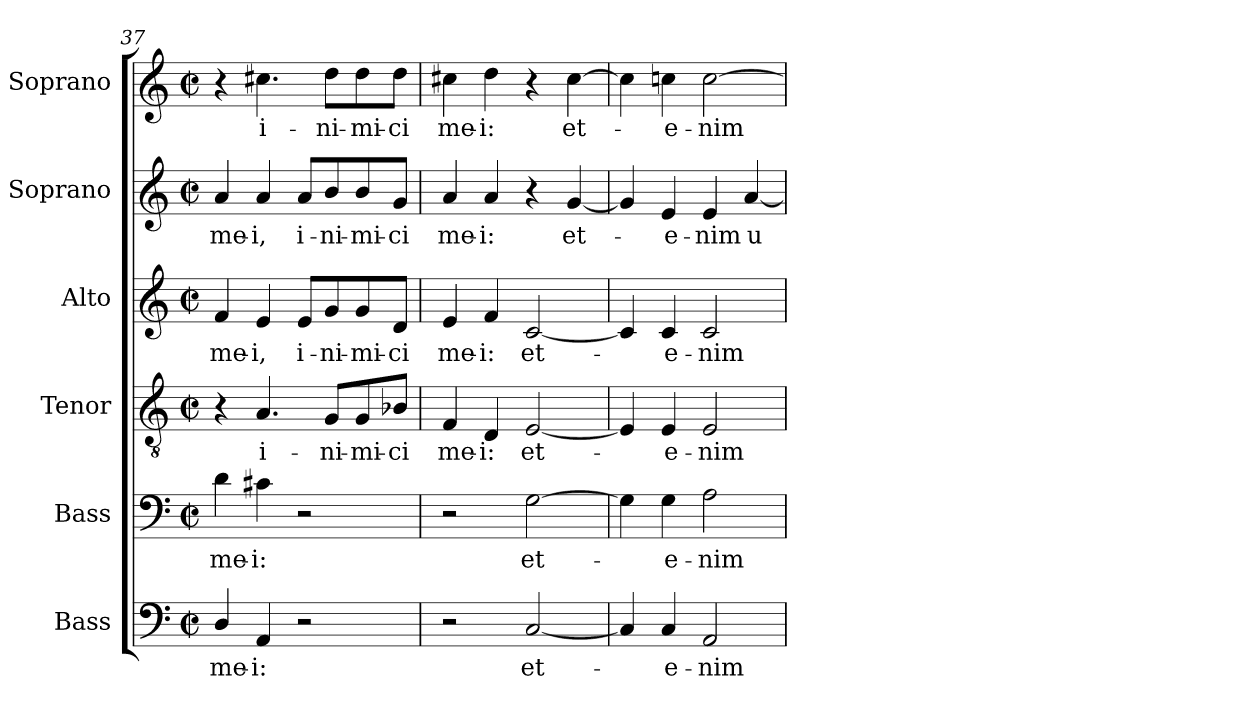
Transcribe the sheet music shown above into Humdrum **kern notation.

**kern	**text	**kern	**text	**kern	**text	**kern	**text	**kern	**text	**kern	**text
*part6	*part6	*part5	*part5	*part4	*part4	*part3	*part3	*part2	*part2	*part1	*part1
*staff6	*staff6	*staff5	*staff5	*staff4	*staff4	*staff3	*staff3	*staff2	*staff2	*staff1	*staff1
*I"Bass	*	*I"Bass	*	*I"Tenor	*	*I"Alto	*	*I"Soprano	*	*I"Soprano	*
*	*	*	*	*I'Tenor	*	*I'Alto	*	*	*	*	*
*clefF4	*	*clefF4	*	*clefGv2	*	*clefG2	*	*clefG2	*	*clefG2	*
*	*	*	*	*ITrd7c12	*	*	*	*	*	*	*
*k[]	*	*k[]	*	*k[]	*	*k[]	*	*k[]	*	*k[]	*
*C:	*	*C:	*	*C:	*	*C:	*	*C:	*	*C:	*
*M2/2	*	*M2/2	*	*M2/2	*	*M2/2	*	*M2/2	*	*M2/2	*
*met(c|)	*	*met(c|)	*	*met(c|)	*	*met(c|)	*	*met(c|)	*	*met(c|)	*
=37	=37	=37	=37	=37	=37	=37	=37	=37	=37	=37	=37
!	!LO:LY:b:color=#000000	!	!	!	!	!	!	!	!	!	!
!	!	!	!LO:LY:b:color=#000000	!	!	!	!	!	!	!	!
!	!	!	!	!	!	!	!LO:LY:b:color=#000000	!	!	!	!
!	!	!	!	!	!	!	!	!	!LO:LY:b:color=#000000	!	!
4Di/	me-	4di\	me-	4r	.	4fi/	me-	4ai/	me-	4r	.
!	!LO:LY:b:color=#000000	!	!	!	!	!	!	!	!	!	!
!	!	!	!LO:LY:b:color=#000000	!	!	!	!	!	!	!	!
!	!	!	!	!	!LO:LY:b:color=#000000	!	!	!	!	!	!
!	!	!	!	!	!	!	!LO:LY:b:color=#000000	!	!	!	!
!	!	!	!	!	!	!	!	!	!LO:LY:b:color=#000000	!	!
!	!	!	!	!	!	!	!	!	!	!	!LO:LY:b:color=#000000
4AAi/	-i:	4c#Xi\	-i:	4.AAi/	i-	4ei/	-i,	4ai/	-i,	4.cc#Xi\	i-
!	!	!	!	!	!	!	!LO:LY:b:color=#000000	!	!	!	!
!	!	!	!	!	!	!	!	!	!LO:LY:b:color=#000000	!	!
2r	.	2r	.	.	.	8ei/L	i-	8ai/L	i-	.	.
!	!	!	!	!	!LO:LY:b:color=#000000	!	!	!	!	!	!
!	!	!	!	!	!	!	!LO:LY:b:color=#000000	!	!	!	!
!	!	!	!	!	!	!	!	!	!LO:LY:b:color=#000000	!	!
!	!	!	!	!	!	!	!	!	!	!	!LO:LY:b:color=#000000
.	.	.	.	8GGi/L	-ni-	8gi/	-ni-	8bi/	-ni-	8ddi\L	-ni-
!	!	!	!	!	!LO:LY:b:color=#000000	!	!	!	!	!	!
!	!	!	!	!	!	!	!LO:LY:b:color=#000000	!	!	!	!
!	!	!	!	!	!	!	!	!	!LO:LY:b:color=#000000	!	!
!	!	!	!	!	!	!	!	!	!	!	!LO:LY:b:color=#000000
.	.	.	.	8GGi/	-mi-	8gi/	-mi-	8bi/	-mi-	8ddi\	-mi-
!	!	!	!	!	!LO:LY:b:color=#000000	!	!	!	!	!	!
!	!	!	!	!	!	!	!LO:LY:b:color=#000000	!	!	!	!
!	!	!	!	!	!	!	!	!	!LO:LY:b:color=#000000	!	!
!	!	!	!	!	!	!	!	!	!	!	!LO:LY:b:color=#000000
.	.	.	.	8BB-Xi/J	-ci	8di/J	-ci	8gi/J	-ci	8ddi\J	-ci
=38	=38	=38	=38	=38	=38	=38	=38	=38	=38	=38	=38
!	!	!	!	!	!LO:LY:b:color=#000000	!	!	!	!	!	!
!	!	!	!	!	!	!	!LO:LY:b:color=#000000	!	!	!	!
!	!	!	!	!	!	!	!	!	!LO:LY:b:color=#000000	!	!
!	!	!	!	!	!	!	!	!	!	!	!LO:LY:b:color=#000000
2r	.	2r	.	4FFi/	me-	4ei/	me-	4ai/	me-	4cc#Xi\	me-
!	!	!	!	!	!LO:LY:b:color=#000000	!	!	!	!	!	!
!	!	!	!	!	!	!	!LO:LY:b:color=#000000	!	!	!	!
!	!	!	!	!	!	!	!	!	!LO:LY:b:color=#000000	!	!
!	!	!	!	!	!	!	!	!	!	!	!LO:LY:b:color=#000000
.	.	.	.	4DDi/	-i:	4fi/	-i:	4ai/	-i:	4ddi\	-i:
!	!LO:LY:b:color=#000000	!	!	!	!	!	!	!	!	!	!
!	!	!	!LO:LY:b:color=#000000	!	!	!	!	!	!	!	!
!	!	!	!	!	!LO:LY:b:color=#000000	!	!	!	!	!	!
!	!	!	!	!	!	!	!LO:LY:b:color=#000000	!	!	!	!
[<2Ci/	et-	[>2Gi\	et-	[<2EEi/	et-	[<2ci/	et-	4r	.	4r	.
!	!	!	!	!	!	!	!	!	!LO:LY:b:color=#000000	!	!
!	!	!	!	!	!	!	!	!	!	!	!LO:LY:b:color=#000000
.	.	.	.	.	.	.	.	[<4gi/	et-	[>4cc#i\	et-
=39	=39	=39	=39	=39	=39	=39	=39	=39	=39	=39	=39
4Ci/]	.	4Gi\]	.	4EEi/]	.	4ci/]	.	4gi/]	.	4cc#i\]	.
!	!LO:LY:b:color=#000000	!	!	!	!	!	!	!	!	!	!
!	!	!	!LO:LY:b:color=#000000	!	!	!	!	!	!	!	!
!	!	!	!	!	!LO:LY:b:color=#000000	!	!	!	!	!	!
!	!	!	!	!	!	!	!LO:LY:b:color=#000000	!	!	!	!
!	!	!	!	!	!	!	!	!	!LO:LY:b:color=#000000	!	!
!	!	!	!	!	!	!	!	!	!	!	!LO:LY:b:color=#000000
4Ci/	-e-	4Gi\	-e-	4EEi/	-e-	4ci/	-e-	4ei/	-e-	4cci\	-e-
!	!LO:LY:b:color=#000000	!	!	!	!	!	!	!	!	!	!
!	!	!	!LO:LY:b:color=#000000	!	!	!	!	!	!	!	!
!	!	!	!	!	!LO:LY:b:color=#000000	!	!	!	!	!	!
!	!	!	!	!	!	!	!LO:LY:b:color=#000000	!	!	!	!
!	!	!	!	!	!	!	!	!	!LO:LY:b:color=#000000	!	!
!	!	!	!	!	!	!	!	!	!	!	!LO:LY:b:color=#000000
2AAi/	-nim	2Ai\	-nim	2EEi/	-nim	2ci/	-nim	4ei/	-nim	[>2cci\	-nim
!	!	!	!	!	!	!	!	!	!LO:LY:b:color=#000000	!	!
.	.	.	.	.	.	.	.	[<4ai/	u-	.	.
=	=	=	=	=	=	=	=	=	=	=	=
*-	*-	*-	*-	*-	*-	*-	*-	*-	*-	*-	*-
